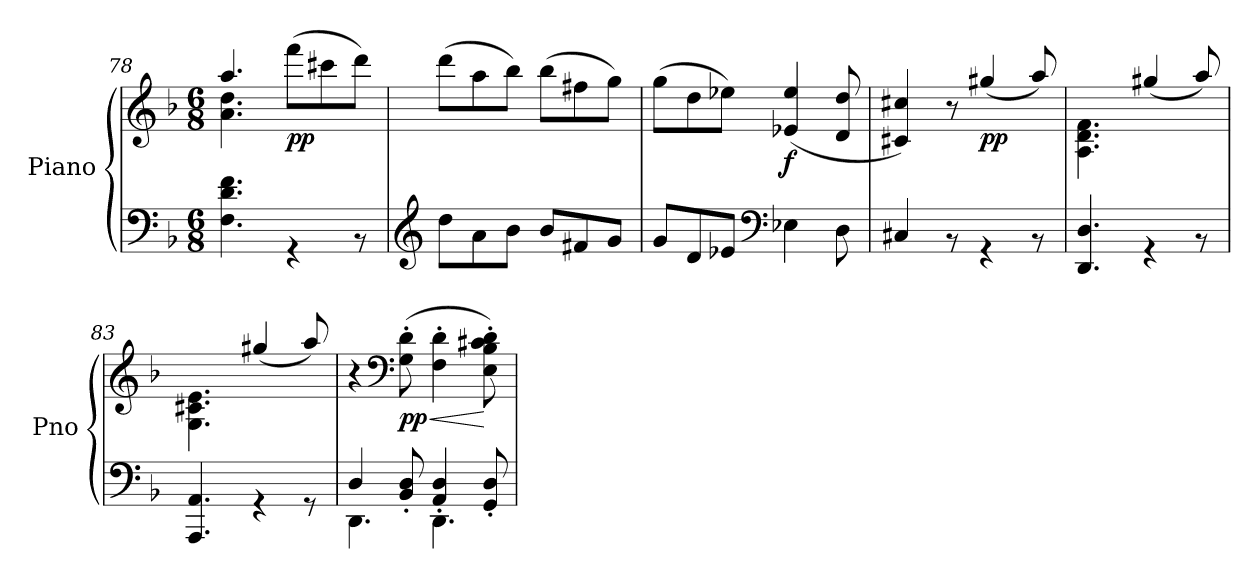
**kern	**kern	**dynam
*part1	*part1	*part1
*staff2	*staff1	*staff1/2
*I"Piano	*	*
*I'Pno	*	*
*clefF4	*clefG2	*
*k[b-]	*k[b-]	*
*M6/8	*M6/8	*
=78	=78	=78
*^	*^	*
2.ryy	4.F\ 4.d\ 4.f\	4.aa/	4.a\ 4.dd\	.
!	!	!	!	!LO:DY:b
.	4r	(>8fff\L	4.ryy	pp
.	.	8ccc#X\	.	.
.	8r	8ddd\J)	.	.
*	*	*v	*v	*
!!LO:LB:g=z
=79	=79	=79	=79
*clefG2	*	*	*
2.ryy	8dd\L	(8ddd\L	.
.	8a\	8aa\	.
.	8b-\J	8bb-\J)	.
!	!	!	!LO:DY:b
.	8b-/L	(8bb-\L	other-dynamics
.	8f#X/	8ff#X\	.
.	8g/J	8gg\J)	.
=80	=80	=80	=80
2.ryy	8g/L	(8gg\L	.
.	8d/	8dd\	.
.	8e-X/J	8ee-X\J)	.
*clefF4	*	*	*
!	!	!	!LO:DY:b
.	4E-X\	(4e-X/ 4ee-/	f
.	8D\	8d/ 8dd/	.
=81	=81	=81	=81
2.ryy	4C#X/	4c#X/ 4cc#X/)	.
.	8r	8r	.
!	!	!	!LO:DY:b
.	4r	(>4gg#X/	pp
.	8r	8aa/)	.
!!LO:LB:g=z
=82	=82	=82	=82
2.ryy	4.DD/ 4.D/	4.A\ 4.d\ 4.f\	.
!	!	!	!LO:DY:b
.	4r	(>4gg#X/	other-dynamics
.	8r	8aa/)	.
=83	=83	=83	=83
!	!	!	!LO:DY:b
2.ryy	4.AAA/ 4.AA/	4.G\ 4.c#X\ 4.e\	other-dynamics
!	!	!	!LO:DY:b
.	4r	(>4gg#X/	other-dynamics
.	8r	8aa/)	.
=84	=84	=84	=84
*	*^	*	*
2.ryy	4D/	4.DD\	4r	.
*	*	*	*clefF4	*
!	!	!	!	!LO:HP:b
!	!	!	!	!LO:DY:n=1:b
.	8BB-/' 8D/'	.	(8G\' 8d\'	< pp
.	4AA/' 4D/'	4.DD\	4F\' 4d\'	.
.	8GG/' 8D/'	.	8E\' 8B-\' 8c#X\' 8d\')	[
*v	*v	*v	*	*
=	=	=
*-	*-	*-
